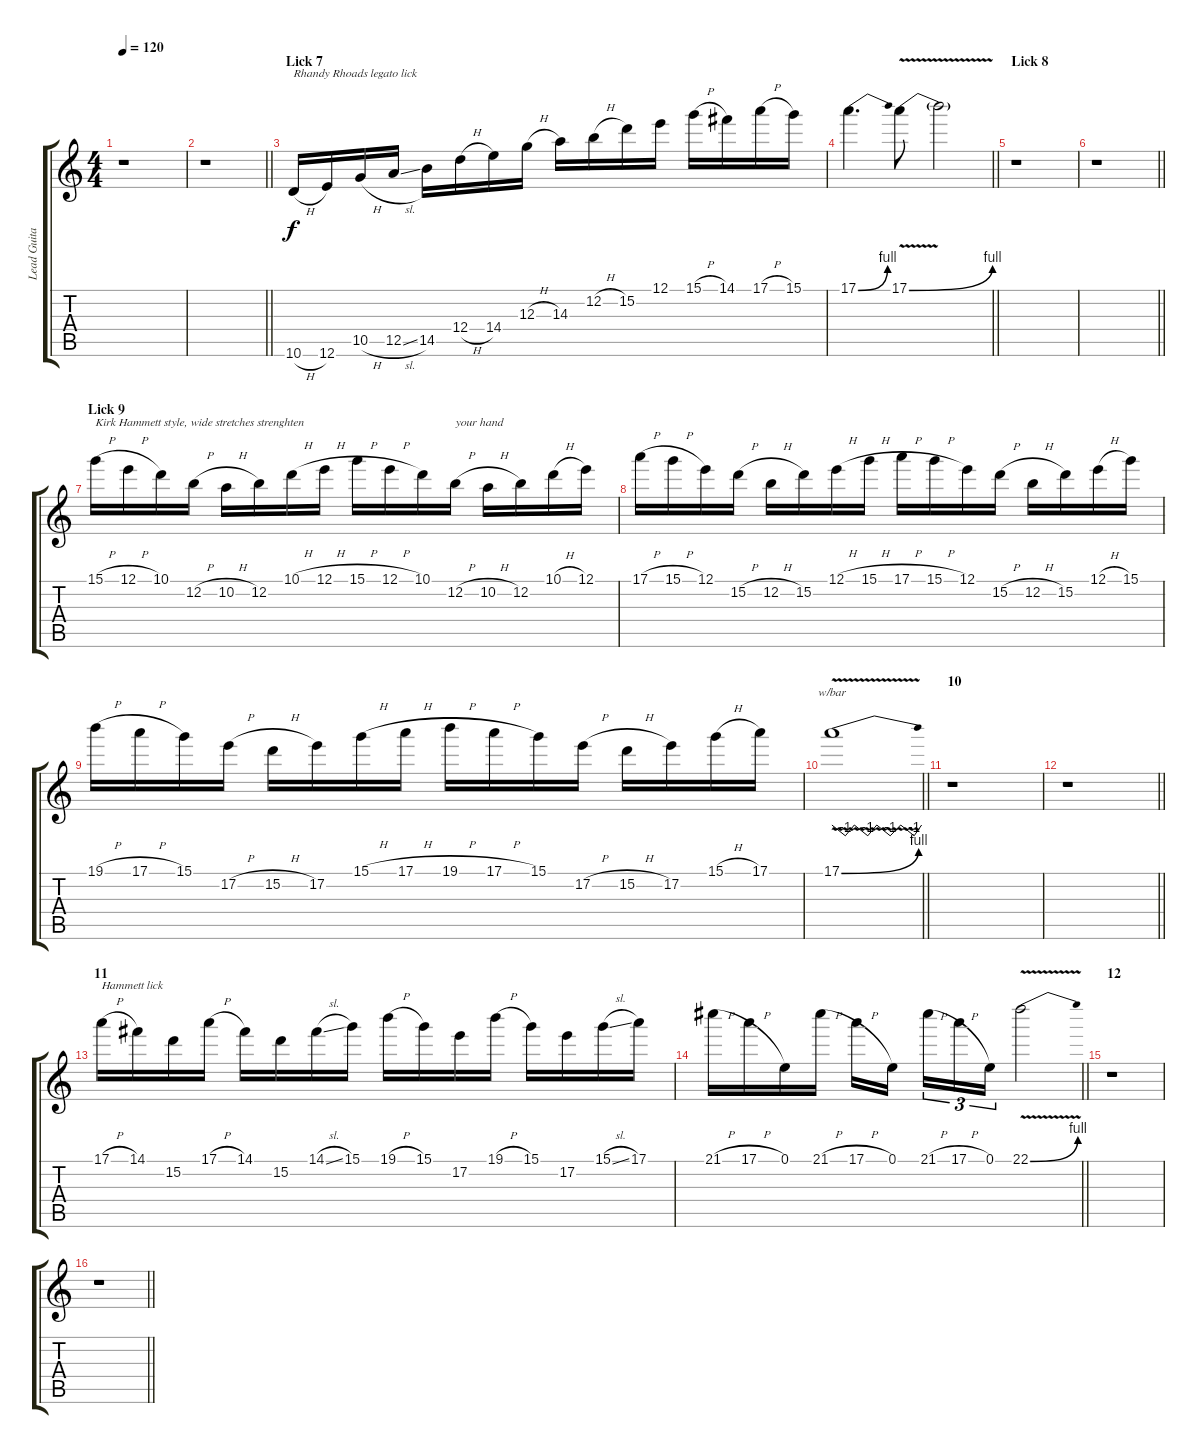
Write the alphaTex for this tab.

\track ("Lead Guitar 2" "Lead Guita") {instrument overdrivenguitar}
\staff {score tabs}
\tuning (E4 B3 G3 D3 A2 E2) {hide}
\ts (4 4)
\tempo 120
\clef g2
\ks c
r.1{dy f} |
\barLineRight lightlight
r.1 |
\section ("" "Lick 7")
10.6{h}.16{txt "Rhandy Rhoads legato lick"} 12.6.16 10.5{h}.16 12.5{sl}.16 14.5.16 12.4{h}.16 14.4.16 12.3{h}.16 14.3.16 12.2{h}.16 15.2.16 12.1.16 15.1{h}.16 14.1.16 17.1{h}.16 15.1.16 |
\barLineRight lightlight
17.1{be (bend 0 0 60 4)}.4{d} 17.1{be (bend 0 0 60 4) v}.8 17.1{t}.2 |
\section ("" "Lick 8")
r.1 |
\barLineRight lightlight
r.1 |
\section ("" "Lick 9")
15.1{h}.16{txt "Kirk Hammett style, wide stretches strenghten "} 12.1{h}.16 10.1.16 12.2{h}.16 10.2{h}.16 12.2.16 10.1{h}.16 12.1{h}.16 15.1{h}.16 12.1{h}.16 10.1.16 12.2{h}.16{txt "your hand"} 10.2{h}.16 12.2.16 10.1{h}.16 12.1.16 |
17.1{h}.16 15.1{h}.16 12.1.16 15.2{h}.16 12.2{h}.16 15.2.16 12.1{h}.16 15.1{h}.16 17.1{h}.16 15.1{h}.16 12.1.16 15.2{h}.16 12.2{h}.16 15.2.16 12.1{h}.16 15.1.16 |
19.1{h}.16 17.1{h}.16 15.1.16 17.2{h}.16 15.2{h}.16 17.2.16 15.1{h}.16 17.1{h}.16 19.1{h}.16 17.1{h}.16 15.1.16 17.2{h}.16 15.2{h}.16 17.2.16 15.1{h}.16 17.1.16 |
\barLineRight lightlight
17.1{be (bend 0 0 60 4) v}.1{tbe (custom default 0 0 9 -4 15 0 24 -4 30 0 39 -4 46 0 55 -4 60 0)} |
\section ("" "10")
r.1 |
\barLineRight lightlight
r.1 |
\section ("" "11")
17.1{h}.16{txt "Hammett lick"} 14.1.16 15.2.16 17.1{h}.16 14.1.16 15.2.16 14.1{sl}.16 15.1.16 19.1{h}.16 15.1.16 17.2.16 19.1{h}.16 15.1.16 17.2.16 15.1{sl}.16 17.1.16 |
\barLineRight lightlight
21.1{h}.16 17.1{h}.16 0.1.16 21.1{h}.16 17.1{h}.16 0.1.16{beam splitsecondary} 21.1{h}.16{tu (3 2)} 17.1{h}.16{tu (3 2)} 0.1.16{tu (3 2)} 22.1{be (bend 0 0 60 4) v}.2 |
\section ("" "12")
r.1 |
\barLineRight lightlight
r.1
